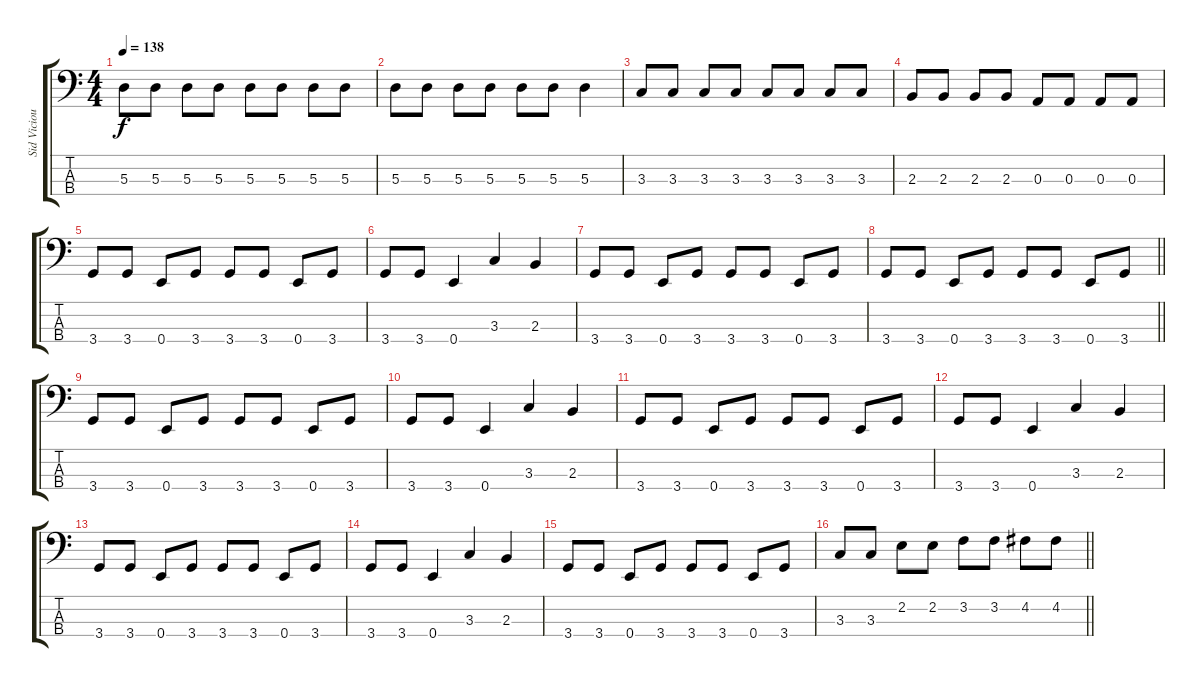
\track ("Sid Vicious" "Sid Viciou") {instrument electricbassfinger}
\staff {score tabs}
\tuning (G2 D2 A1 E1) {hide}
\ts (4 4)
\tempo 138
\clef f4
\ks c
5.3.8{dy f} 5.3.8 5.3.8 5.3.8 5.3.8 5.3.8 5.3.8 5.3.8 |
5.3.8 5.3.8 5.3.8 5.3.8 5.3.8 5.3.8 5.3.4 |
3.3.8 3.3.8 3.3.8 3.3.8 3.3.8 3.3.8 3.3.8 3.3.8 |
2.3.8 2.3.8 2.3.8 2.3.8 0.3.8 0.3.8 0.3.8 0.3.8 |
3.4.8 3.4.8 0.4.8 3.4.8 3.4.8 3.4.8 0.4.8 3.4.8 |
3.4.8 3.4.8 0.4.4 3.3.4 2.3.4 |
3.4.8 3.4.8 0.4.8 3.4.8 3.4.8 3.4.8 0.4.8 3.4.8 |
\barLineRight lightlight
3.4.8 3.4.8 0.4.8 3.4.8 3.4.8 3.4.8 0.4.8 3.4.8 |
3.4.8 3.4.8 0.4.8 3.4.8 3.4.8 3.4.8 0.4.8 3.4.8 |
3.4.8 3.4.8 0.4.4 3.3.4 2.3.4 |
3.4.8 3.4.8 0.4.8 3.4.8 3.4.8 3.4.8 0.4.8 3.4.8 |
3.4.8 3.4.8 0.4.4 3.3.4 2.3.4 |
3.4.8 3.4.8 0.4.8 3.4.8 3.4.8 3.4.8 0.4.8 3.4.8 |
3.4.8 3.4.8 0.4.4 3.3.4 2.3.4 |
3.4.8 3.4.8 0.4.8 3.4.8 3.4.8 3.4.8 0.4.8 3.4.8 |
\barLineRight lightlight
3.3.8 3.3.8 2.2.8 2.2.8 3.2.8 3.2.8 4.2.8 4.2.8
